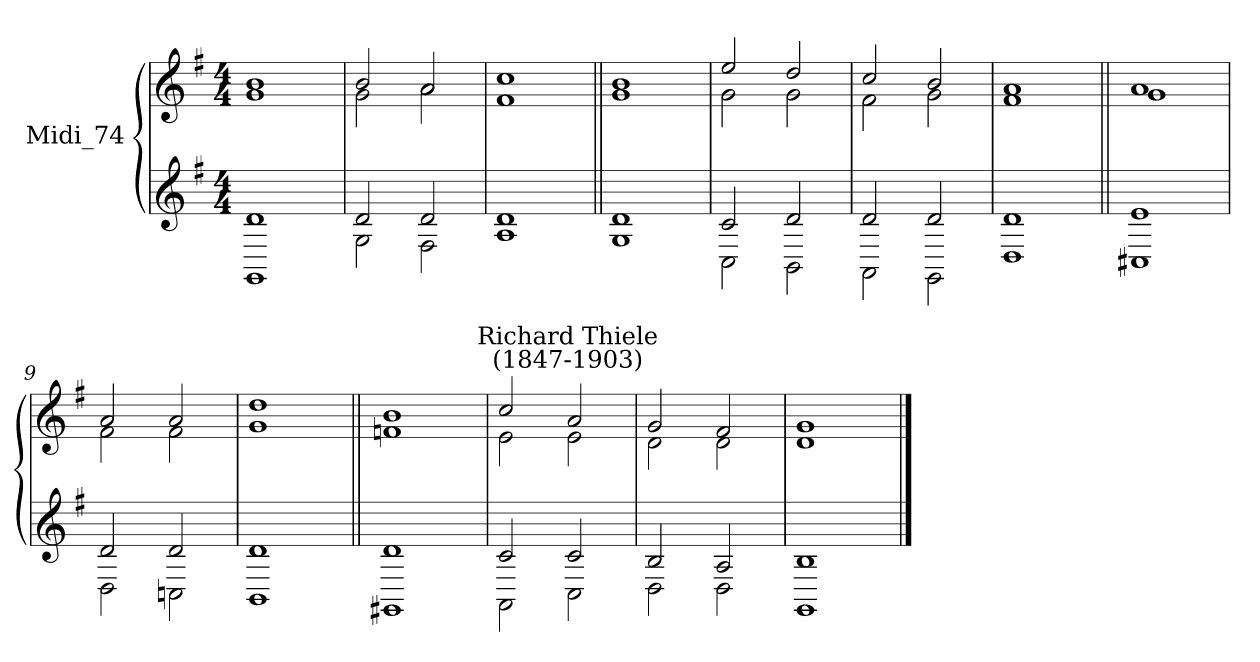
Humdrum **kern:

**kern	**kern
*part2	*part1
*staff2	*staff1
*I"Midi_74	*I"Midi_74
*clefG2	*clefG2
*k[f#]	*k[f#]
*G:	*G:
*M4/4	*M4/4
=1	=1
*^	*^
1d/	1GG\	1b/	1g\
=2	=2	=2	=2
2d/	2G\	2b/	2g\
2d/	2F#\	2a/	2a\
=3	=3	=3	=3
1d/	1A\	1cc/	1f#\
=4||	=4||	=4||	=4||
1d/	1G\	1b/	1g\
=5	=5	=5	=5
2c/	2C\	2ee/	2g\
2d/	2BB\	2dd/	2g\
=6	=6	=6	=6
2d/	2AA\	2cc/	2f#\
2d/	2GG\	2b/	2g\
=7	=7	=7	=7
1d/	1D\	1a/	1f#\
=8||	=8||	=8||	=8||
1e/	1C#X\	1a/	1g\
=9	=9	=9	=9
2d/	2D\	2a/	2f#\
2d/	2Cn\	2a/	2f#\
=10	=10	=10	=10
1d/	1BB\	1dd/	1g\
=11||	=11||	=11||	=11||
1d/	1GG#X\	1b/	1fn\
=12	=12	=12	=12
2c/	2AA\	2cc/	2e\
!	!	!LO:TX:a:cj:t=Richard Thiele\n(1847-1903)	!
2c/	2C\	2a/	2e\
=13	=13	=13	=13
2B/	2D\	2g/	2d\
2A/	2D\	2f#/	2d\
=14	=14	=14	=14
1B/	1GG\	1g/	1d\
*v	*v	*	*
*	*v	*v
==	==
*-	*-
